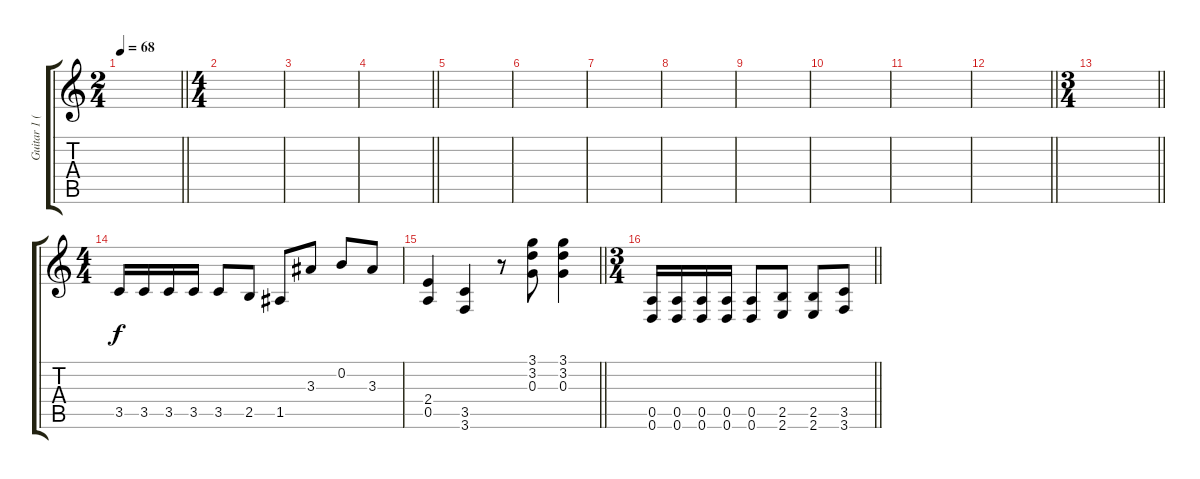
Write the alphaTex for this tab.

\track ("Guitar 1 (distorted)" "Guitar 1 (") {instrument distortionguitar}
\staff {score tabs}
\tuning (E4 B3 G3 D3 A2 D2) {hide}
\ts (2 4)
\tempo 68
\clef g2
\barLineRight lightlight
\ks c
|
\ts (4 4)
|
|
\barLineRight lightlight
|
|
|
|
|
|
|
|
\barLineRight lightlight
|
\ts (3 4)
\barLineRight lightlight
|
\ts (4 4)
3.5.16 3.5.16 3.5.16 3.5.16 3.5.8 2.5.8 1.5.8 3.3.8 0.2.8 3.3.8 |
\barLineRight lightlight
(2.4 0.5).4 (3.5 3.6).4 r.8 (3.1 3.2 0.3).8 (3.1 3.2 0.3).4 |
\ts (3 4)
\barLineRight lightlight
(0.5 0.6).16 (0.5 0.6).16 (0.5 0.6).16 (0.5 0.6).16 (0.5 0.6).8 (2.5 2.6).8 (2.5 2.6).8 (3.5 3.6).8
